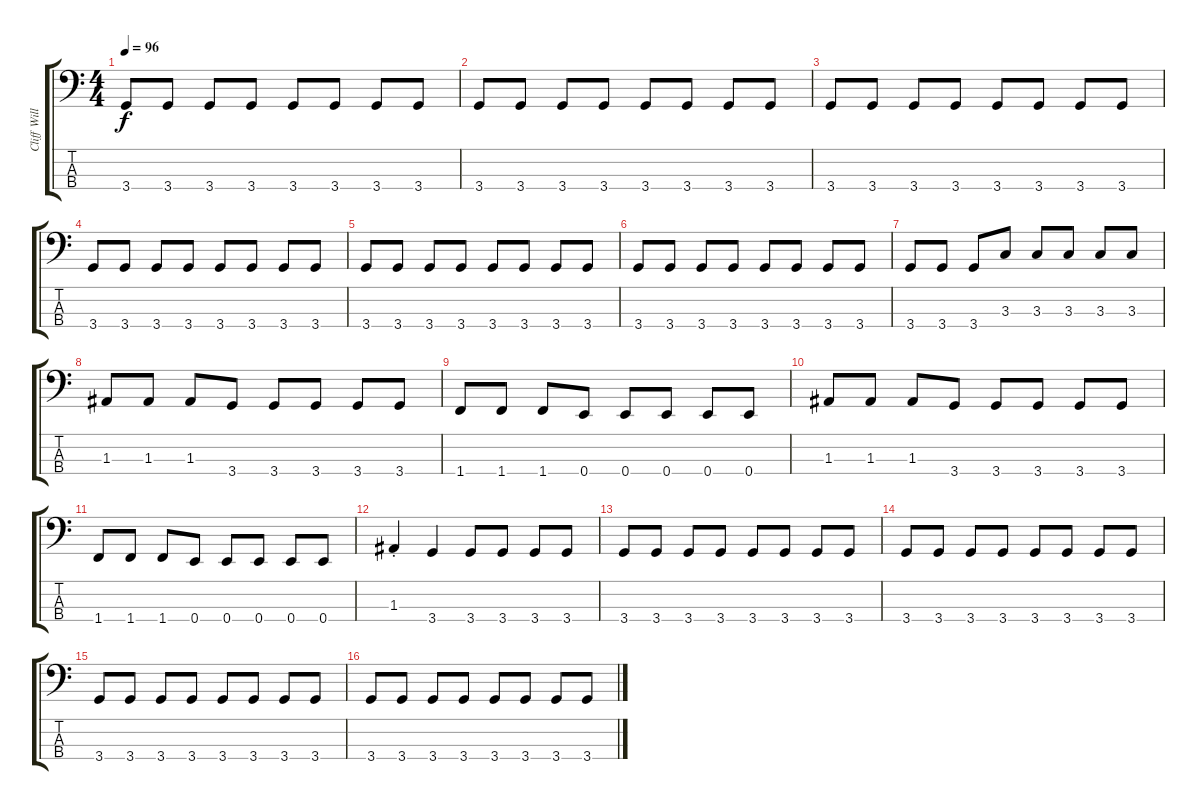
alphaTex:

\track ("Cliff Williams: Bass Guitar" "Cliff Will") {instrument electricbasspick}
\staff {score tabs}
\tuning (G2 D2 A1 E1) {hide}
\ts (4 4)
\tempo 96
\clef f4
\ks c
3.4.8{dy f} 3.4.8 3.4.8 3.4.8 3.4.8 3.4.8 3.4.8 3.4.8 |
3.4.8 3.4.8 3.4.8 3.4.8 3.4.8 3.4.8 3.4.8 3.4.8 |
3.4.8 3.4.8 3.4.8 3.4.8 3.4.8 3.4.8 3.4.8 3.4.8 |
3.4.8 3.4.8 3.4.8 3.4.8 3.4.8 3.4.8 3.4.8 3.4.8 |
3.4.8 3.4.8 3.4.8 3.4.8 3.4.8 3.4.8 3.4.8 3.4.8 |
3.4.8 3.4.8 3.4.8 3.4.8 3.4.8 3.4.8 3.4.8 3.4.8 |
3.4.8 3.4.8 3.4.8 3.3.8 3.3.8 3.3.8 3.3.8 3.3.8 |
1.3.8 1.3.8 1.3.8 3.4.8 3.4.8 3.4.8 3.4.8 3.4.8 |
1.4.8 1.4.8 1.4.8 0.4.8 0.4.8 0.4.8 0.4.8 0.4.8 |
1.3.8 1.3.8 1.3.8 3.4.8 3.4.8 3.4.8 3.4.8 3.4.8 |
1.4.8 1.4.8 1.4.8 0.4.8 0.4.8 0.4.8 0.4.8 0.4.8 |
1.3{st}.4 3.4.4 3.4.8 3.4.8 3.4.8 3.4.8 |
3.4.8 3.4.8 3.4.8 3.4.8 3.4.8 3.4.8 3.4.8 3.4.8 |
3.4.8 3.4.8 3.4.8 3.4.8 3.4.8 3.4.8 3.4.8 3.4.8 |
3.4.8 3.4.8 3.4.8 3.4.8 3.4.8 3.4.8 3.4.8 3.4.8 |
3.4.8 3.4.8 3.4.8 3.4.8 3.4.8 3.4.8 3.4.8 3.4.8
